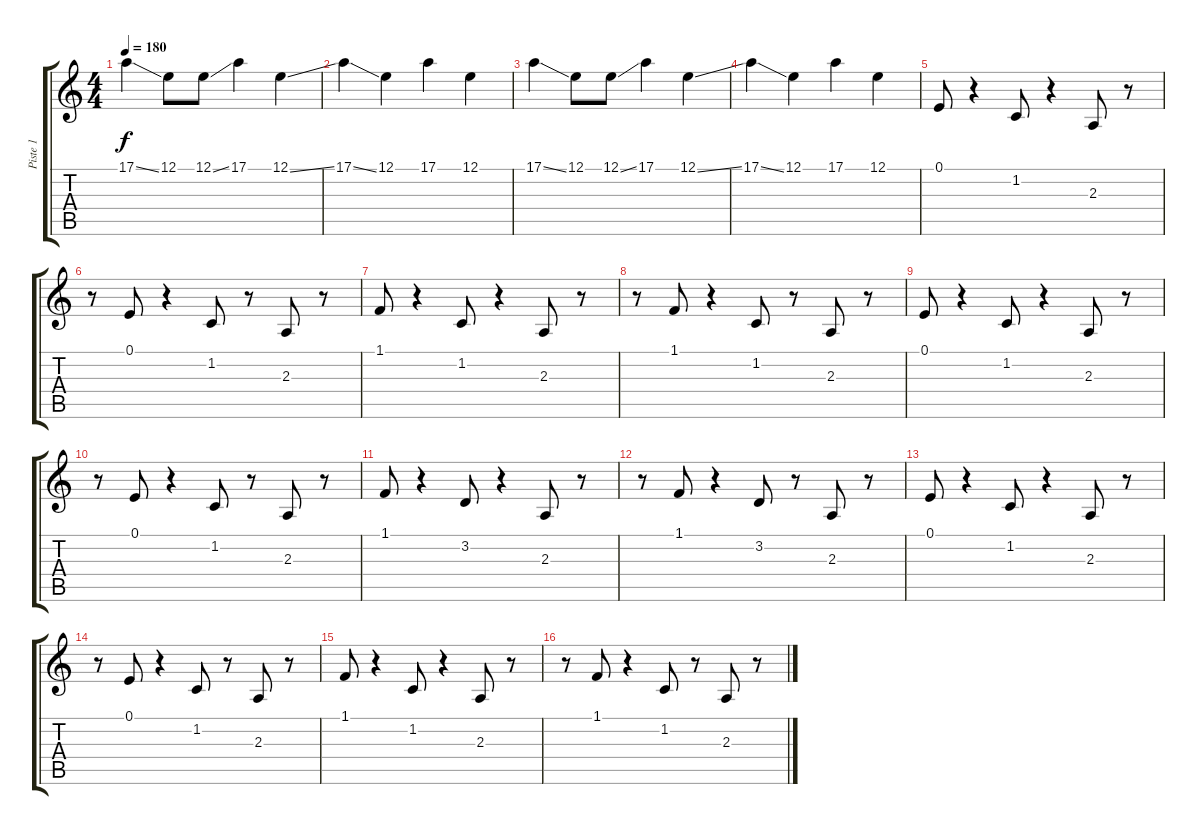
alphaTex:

\track ("Piste 1" "Piste 1") {instrument lead2sawtooth}
\staff {score tabs}
\tuning (E4 B3 G3 D3 A2 E2) {hide}
\ts (4 4)
\tempo 180
\clef g2
\ks c
17.1{ss}.4{dy f} 12.1.8 12.1{ss}.8 17.1.4 12.1{ss}.4 |
17.1{ss}.4 12.1.4 17.1.4 12.1.4 |
17.1{ss}.4 12.1.8 12.1{ss}.8 17.1.4 12.1{ss}.4 |
17.1{ss}.4 12.1.4 17.1.4 12.1.4 |
0.1.8 r.4 1.2.8 r.4 2.3.8 r.8 |
r.8 0.1.8 r.4 1.2.8 r.8 2.3.8 r.8 |
1.1.8 r.4 1.2.8 r.4 2.3.8 r.8 |
r.8 1.1.8 r.4 1.2.8 r.8 2.3.8 r.8 |
0.1.8 r.4 1.2.8 r.4 2.3.8 r.8 |
r.8 0.1.8 r.4 1.2.8 r.8 2.3.8 r.8 |
1.1.8 r.4 3.2.8 r.4 2.3.8 r.8 |
r.8 1.1.8 r.4 3.2.8 r.8 2.3.8 r.8 |
0.1.8 r.4 1.2.8 r.4 2.3.8 r.8 |
r.8 0.1.8 r.4 1.2.8 r.8 2.3.8 r.8 |
1.1.8 r.4 1.2.8 r.4 2.3.8 r.8 |
r.8 1.1.8 r.4 1.2.8 r.8 2.3.8 r.8
